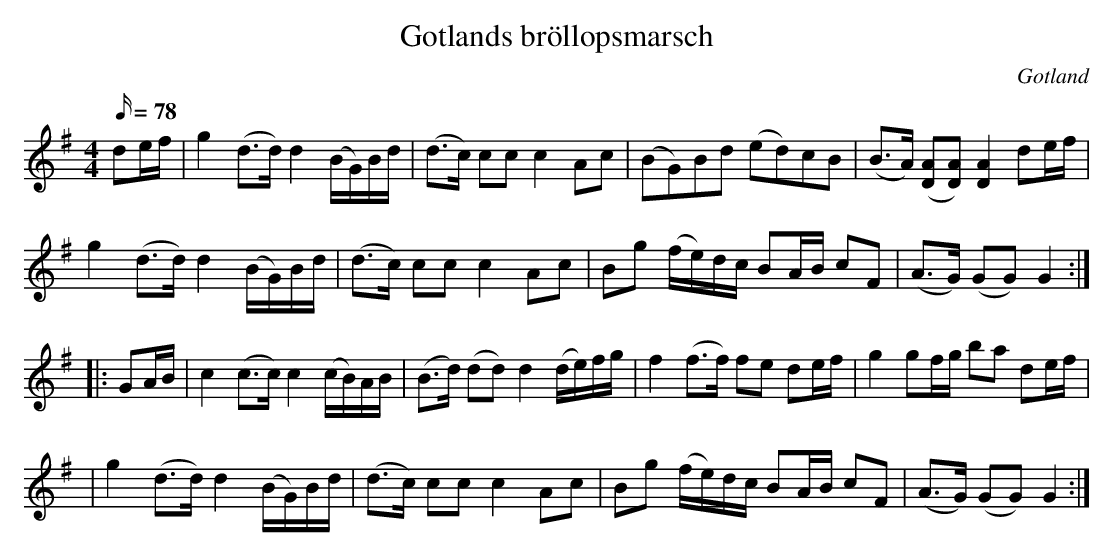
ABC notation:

X:1
T: Gotlands bröllopsmarsch
O: Gotland
M: 4/4
L: 1/16
Q: 78
K: G
V: 1
d2ef | g4 (d3d) d4 (BG)Bd | (d3c) c2c2 c4 A2c2 | (B2G2)B2d2 (e2d2)c2B2 | (B3A) ([DA]2[DA]2) [DA]4 d2ef |
g4 (d3d) d4 (BG)Bd | (d3c) c2c2 c4 A2c2 | B2g2 (fe)dc B2AB c2F2 | (A3G) (G2G2) G4 :|
|: G2AB | c4 (c3c) c4 (cB)AB | (B3d) (d2d2) d4 (de)fg | f4 (f3f) f2e2 d2ef | g4 g2fg b2a2 d2ef |
| g4 (d3d) d4 (BG)Bd | (d3c) c2c2 c4 A2c2 | B2g2 (fe)dc B2AB c2F2 | (A3G) (G2G2) G4 :|
